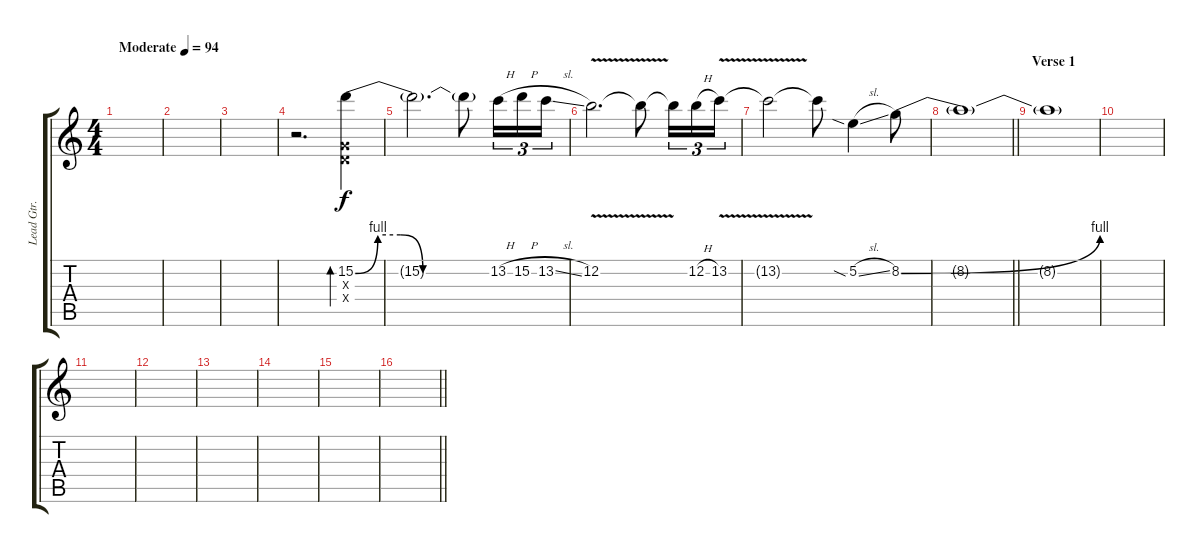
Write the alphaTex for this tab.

\track ("Lead Gtr." "Lead Gtr.") {instrument distortionguitar}
\staff {score tabs}
\tuning (E4 B3 G3 D3 A2 D2) {hide}
\ts (4 4)
\tempo (94 "Moderate")
\clef g2
\ks c
|
|
|
r.2{d} (15.2{be (custom 0 0 10 4 20 4 30 0 60 0)} 0.3{x} 0.4{x}).4{bd 120} |
15.2{t}.2{d} 15.2{t}.8 13.2{h}.16{tu (3 2)} 15.2{h}.16{tu (3 2)} 13.2{sl}.16{tu (3 2)} |
12.2{v}.2{d} 12.2{t}.8 12.2{t}.16{tu (3 2)} 12.2{h}.16{tu (3 2)} 13.2{v}.16{tu (3 2)} |
13.2{t}.2 13.2{t}.8 5.2{sia sl}.4 8.2{be (bend 0 0 60 4)}.8 |
\barLineRight lightlight
8.2{t}.1 |
\section ("" "Verse 1")
8.2{t}.1 |
|
|
|
|
|
|
\barLineRight lightlight
